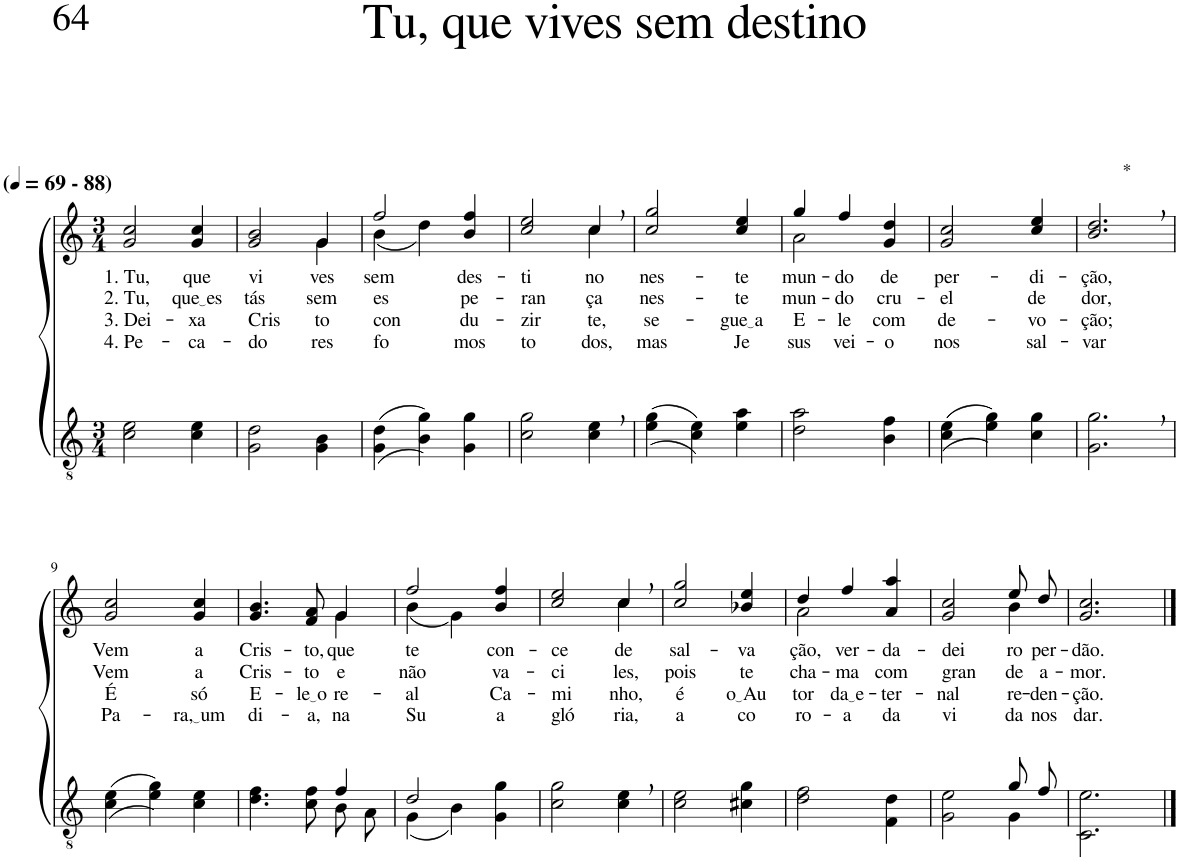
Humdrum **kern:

**kern	**kern	**text	**text	**text	**text
*part2	*part1	*part1	*part1	*part1	*part1
*staff2	*staff1	*staff1	*staff1	*staff1	*staff1
*I"Parte III e IV	*I"Parte I e II	*	*	*	*
*clefGv2	*clefG2	*	*	*	*
*Trd4c7	*Trd4c7	*	*	*	*
*k[]	*k[]	*	*	*	*
*M3/4	*M3/4	*	*	*	*
*MM69	*MM69	*	*	*	*
=1	=1	=1	=1	=1	=1
!	!LO:TX:a:B:t=(	!	!	!	!
!	!LO:TX:a:B:t=- 88)	!	!	!	!
!	!	!LO:LY:b	!LO:LY:b	!LO:LY:b	!LO:LY:b
2c\ 2e\	2g/ 2cc/	1. Tu,	2. Tu,	3. Dei-	4. Pe-
!	!	!LO:LY:b	!LO:LY:b	!LO:LY:b	!LO:LY:b
4c\ 4e\	4g/ 4cc/	que	que es	-xa	-ca-
=2	=2	=2	=2	=2	=2
!	!	!LO:LY:b	!LO:LY:b	!LO:LY:b	!LO:LY:b
*	*^	*	*	*	*
2G\ 2d\	2g/ 2b/	2ryy	vi-	tás	Cris-	-do-
!	!	!	!LO:LY:b	!LO:LY:b	!LO:LY:b	!LO:LY:b
4G\ 4B\	4g/	4g\	-ves	sem	-to	-res
=3	=3	=3	=3	=3	=3	=3
!	!	!	!LO:LY:b	!LO:LY:b	!LO:LY:b	!LO:LY:b
((4G\ 4d\	2ff/	(4b\	sem	es-	con-	fo-
4B\ 4g\))	.	4dd\)	.	.	.	.
!	!	!	!LO:LY:b	!LO:LY:b	!LO:LY:b	!LO:LY:b
4G\ 4g\	4b/ 4ff/	4ryy	des-	-pe-	-du-	-mos
=4	=4	=4	=4	=4	=4	=4
!	!	!	!LO:LY:b	!LO:LY:b	!LO:LY:b	!LO:LY:b
2c\ 2g\	2cc/ 2ee/	2ryy	-ti-	-ran-	-zir-	to-
!	!	!	!LO:LY:b	!LO:LY:b	!LO:LY:b	!LO:LY:b
4c\, 4e\,	4cc,/	4cc\	-no	-ça	-te,	-dos,
=5	=5	=5	=5	=5	=5	=5
!	!	!	!LO:LY:b	!LO:LY:b	!LO:LY:b	!LO:LY:b
*	*v	*v	*	*	*	*
((4e\ 4g\	2cc/ 2gg/	nes-	nes-	se-	mas
4c\ 4e\))	.	.	.	.	.
!	!	!LO:LY:b	!LO:LY:b	!LO:LY:b	!LO:LY:b
4e\ 4a\	4cc/ 4ee/	-te	-te	gue a	Je-
=6	=6	=6	=6	=6	=6
*	*^	*	*	*	*
!	!	!	!LO:LY:b	!LO:LY:b	!LO:LY:b	!LO:LY:b
2d\ 2a\	4gg/	2a\	mun-	mun-	E-	-sus
!	!	!	!LO:LY:b	!LO:LY:b	!LO:LY:b	!LO:LY:b
.	4ff/	.	-do	-do	-le	vei-
!	!	!	!LO:LY:b	!LO:LY:b	!LO:LY:b	!LO:LY:b
4B\ 4f\	4g/ 4dd/	4ryy	de	cru-	com	-o
=7	=7	=7	=7	=7	=7	=7
!	!	!	!LO:LY:b	!LO:LY:b	!LO:LY:b	!LO:LY:b
*	*v	*v	*	*	*	*
((4c\ 4e\	2g/ 2cc/	per-	-el	de-	nos
4e\ 4g\))	.	.	.	.	.
!	!	!LO:LY:b	!LO:LY:b	!LO:LY:b	!LO:LY:b
4c\ 4g\	4cc/ 4ee/	-di-	de	-vo-	sal-
=8	=8	=8	=8	=8	=8
!	!LO:TX:a:t=*	!	!	!	!
!	!	!LO:LY:b	!LO:LY:b	!LO:LY:b	!LO:LY:b
2.G\, 2.g\,	2.b/, 2.dd/,	-ção,	dor,	-ção;	-var
!!LO:LB:g=z
=9	=9	=9	=9	=9	=9
!	!	!LO:LY:b	!LO:LY:b	!LO:LY:b	!LO:LY:b
((4c\ 4e\	2g/ 2cc/	Vem	Vem	É	Pa-
4e\ 4g\))	.	.	.	.	.
!	!	!LO:LY:b	!LO:LY:b	!LO:LY:b	!LO:LY:b
4c\ 4e\	4g/ 4cc/	a	a	só	ra, um
=10	=10	=10	=10	=10	=10
*^	*	*	*	*	*
!	!	!	!LO:LY:b	!LO:LY:b	!LO:LY:b	!LO:LY:b
*	*	*^	*	*	*	*
2ryy	4.d\ 4.f\	4.g/ 4.b/	2ryy	Cris-	Cris-	E-	di-
!	!	!	!	!LO:LY:b	!LO:LY:b	!LO:LY:b	!LO:LY:b
.	8c\ 8f\	8f/ 8a/	.	-to,	-to	le o	-a,
!	!	!	!	!LO:LY:b	!LO:LY:b	!LO:LY:b	!LO:LY:b
4f/	8B\L	4g/	4g\	que	e	re-	na
.	8A\J	.	.	.	.	.	.
=11	=11	=11	=11	=11	=11	=11	=11
!	!	!	!	!LO:LY:b	!LO:LY:b	!LO:LY:b	!LO:LY:b
2d/	(4G\	2ff/	(4b\	te	não	-al	Su-
.	4B\)	.	4g\)	.	.	.	.
!	!	!	!	!LO:LY:b	!LO:LY:b	!LO:LY:b	!LO:LY:b
4ryy	4G\ 4g\	4b/ 4ff/	4ryy	con-	va-	Ca-	-a
=12	=12	=12	=12	=12	=12	=12	=12
!	!	!	!	!LO:LY:b	!LO:LY:b	!LO:LY:b	!LO:LY:b
*v	*v	*	*	*	*	*	*
2c\ 2g\	2cc/ 2ee/	2ryy	-ce-	-ci-	-mi-	gló-
!	!	!	!LO:LY:b	!LO:LY:b	!LO:LY:b	!LO:LY:b
4c\, 4e\,	4cc,/	4cc\	-de	-les,	-nho,	-ria,
=13	=13	=13	=13	=13	=13	=13
!	!	!	!LO:LY:b	!LO:LY:b	!LO:LY:b	!LO:LY:b
*	*v	*v	*	*	*	*
2c\ 2e\	2cc/ 2gg/	sal-	pois	é	a
!	!	!LO:LY:b	!LO:LY:b	!LO:LY:b	!LO:LY:b
4c#X\ 4g\	4b-X/ 4ee/	-va-	te	o Au	co-
=14	=14	=14	=14	=14	=14
*	*^	*	*	*	*
!	!	!	!LO:LY:b	!LO:LY:b	!LO:LY:b	!LO:LY:b
2d\ 2f\	4dd/	2a\	-ção,	cha-	-tor	-ro-
!	!	!	!LO:LY:b	!LO:LY:b	!LO:LY:b	!LO:LY:b
.	4ff/	.	ver-	-ma	da e	-a
!	!	!	!LO:LY:b	!LO:LY:b	!LO:LY:b	!LO:LY:b
4F\ 4d\	4a/ 4aa/	4ryy	-da-	com	-ter-	da
=15	=15	=15	=15	=15	=15	=15
*^	*	*	*	*	*	*
!	!	!	!	!LO:LY:b	!LO:LY:b	!LO:LY:b	!LO:LY:b
2ryy	2G\ 2e\	2g/ 2cc/	2ryy	-dei-	gran-	-nal	vi-
!	!	!	!	!LO:LY:b	!LO:LY:b	!LO:LY:b	!LO:LY:b
8g/L	4G\	8ee/L	4b\	-ro	-de	re-	-da
!	!	!	!	!LO:LY:b	!LO:LY:b	!LO:LY:b	!LO:LY:b
8f/J	.	8dd/J	.	per-	a-	-den-	nos
*v	*v	*	*	*	*	*	*
*	*v	*v	*	*	*	*
=16	=16	=16	=16	=16	=16
!	!	!LO:LY:b	!LO:LY:b	!LO:LY:b	!LO:LY:b
2.C\ 2.e\	2.g/ 2.cc/	-dão.	-mor.	-ção.	dar.
==	==	==	==	==	==
*-	*-	*-	*-	*-	*-
